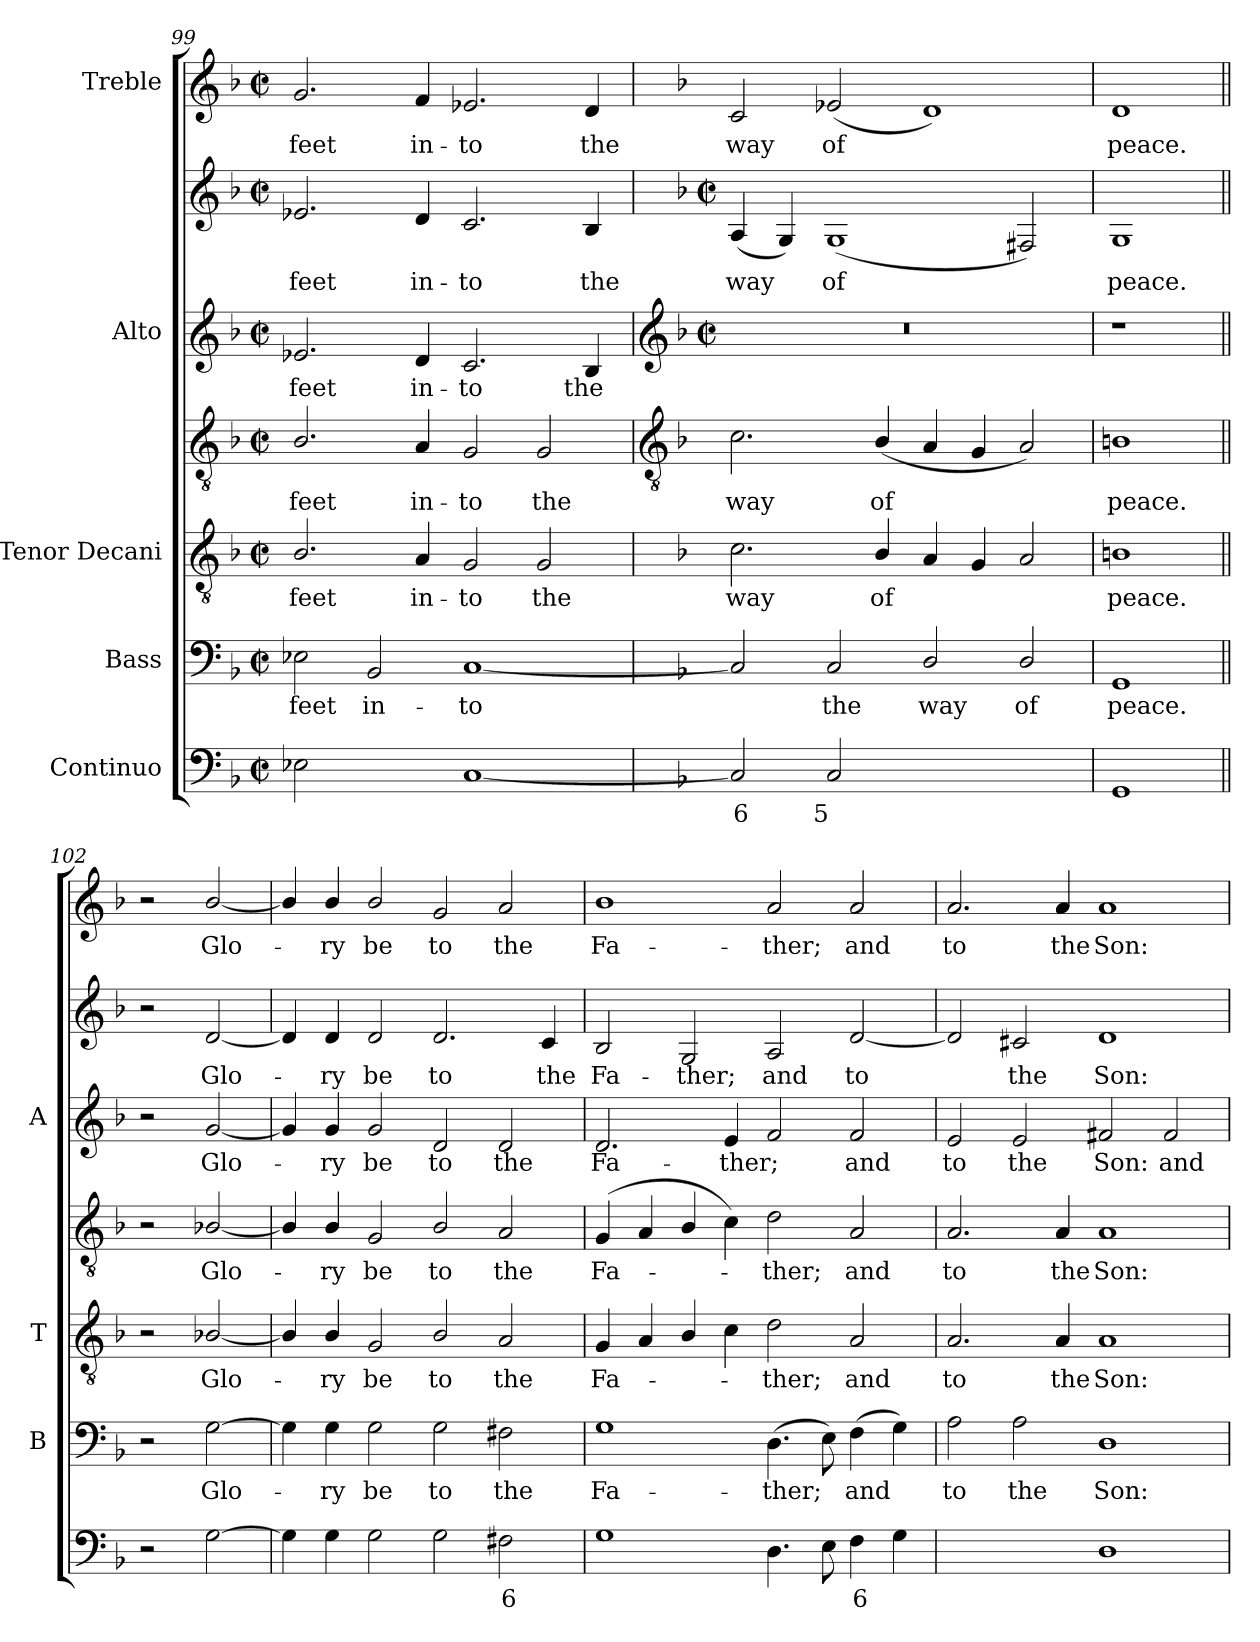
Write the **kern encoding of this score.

**kern	**text	**text	**kern	**text	**kern	**text	**kern	**text	**kern	**text	**kern	**text	**kern	**text
*part5	*part5	*part5	*part4	*part4	*part3	*part3	*part3	*part3	*part2	*part2	*part2	*part2	*part1	*part1
*staff7	*staff7	*staff7	*staff6	*staff6	*staff5	*staff5	*staff4	*staff4	*staff3	*staff3	*staff2	*staff2	*staff1	*staff1
*I"Continuo	*	*	*I"Bass	*	*I"Tenor Decani	*	*	*	*I"Alto	*	*	*	*I"Treble	*
*	*	*	*I'B	*	*I'T	*	*	*	*I'A	*	*	*	*	*
*clefF4	*	*	*clefF4	*	*clefGv2	*	*clefGv2	*	*	*	*clefG2	*	*clefG2	*
*k[b-]	*	*	*k[b-]	*	*k[b-]	*	*k[b-]	*	*k[b-]	*	*k[b-]	*	*k[b-]	*
*F:	*	*	*F:	*	*F:	*	*F:	*	*F:	*	*F:	*	*F:	*
*M4/2	*	*	*M4/2	*	*M4/2	*	*M4/2	*	*M4/2	*	*M4/2	*	*M4/2	*
*met(c|)	*	*	*met(c|)	*	*met(c|)	*	*met(c|)	*	*met(c|)	*	*met(c|)	*	*met(c|)	*
=99	=99	=99	=99	=99	=99	=99	=99	=99	=99	=99	=99	=99	=99	=99
!	!	!	!	!LO:LY:b	!	!LO:LY:b	!	!LO:LY:b	!	!LO:LY:b	!	!LO:LY:b	!	!LO:LY:b
2E-X	.	.	2E-X	feet	2.B-/	feet	2.B-/	feet	2.e-X	feet	2.e-X	feet	2.g	feet
!	!LO:LY:b	!LO:LY:b	!	!LO:LY:b	!	!	!	!	!	!	!	!	!	!
[4BB-yy	6	4	2BB-	in-	.	.	.	.	.	.	.	.	.	.
!	!LO:LY:b	!LO:LY:b	!	!	!	!LO:LY:b	!	!LO:LY:b	!	!LO:LY:b	!	!LO:LY:b	!	!LO:LY:b
4BB-yy]	5	3	.	.	4A	in-	4A	in-	4d	in-	4d	in-	4f	in-
!	!	!	!	!LO:LY:b	!	!LO:LY:b	!	!LO:LY:b	!	!LO:LY:b	!	!LO:LY:b	!	!LO:LY:b
[1C	.	.	[1C	-to	2G	-to	2G	-to	2.c	-to	2.c	-to	2.e-X	-to
!	!	!	!	!	!	!LO:LY:b	!	!LO:LY:b	!	!	!	!	!	!
.	.	.	.	.	2G	the	2G	the	.	.	.	.	.	.
!	!	!	!	!	!	!	!	!	!	!LO:LY:b	!	!LO:LY:b	!	!LO:LY:b
.	.	.	.	.	.	.	.	.	4B-	the	4B-	the	4d	the
!!LO:LB:g=z
=100	=100	=100	=100	=100	=100	=100	=100	=100	=100	=100	=100	=100	=100	=100
*	*	*	*	*	*	*	*clefGv2	*	*clefG2	*	*	*	*	*
*	*	*	*	*	*	*	*	*	*k[b-]	*	*k[b-]	*	*	*
*	*	*	*	*	*	*	*	*	*F:	*	*F:	*	*	*
*	*	*	*	*	*	*	*	*	*M4/2	*	*M4/2	*	*	*
*	*	*	*	*	*	*	*	*	*met(c|)	*	*met(c|)	*	*	*
!	!LO:LY:b	!	!	!	!	!LO:LY:b	!	!LO:LY:b	!	!	!	!LO:LY:b	!	!LO:LY:b
2C]	6	.	2C]	.	2.c	way	2.c	way	0r	.	(<4A	way	2c	way
.	.	.	.	.	.	.	.	.	.	.	4G)	.	.	.
!	!LO:LY:b	!	!	!LO:LY:b	!	!	!	!	!	!	!	!LO:LY:b	!	!LO:LY:b
2C	5	.	2C	the	.	.	.	.	.	.	(<1G	of	(<2e-X	of
!	!	!	!	!	!	!LO:LY:b	!	!LO:LY:b	!	!	!	!	!	!
.	.	.	.	.	4B-/	of	(<4B-/	of	.	.	.	.	.	.
!	!LO:LY:b	!	!	!LO:LY:b	!	!	!	!	!	!	!	!	!	!
[2D/yy	4	.	2D/	way	4A	.	4A	.	.	.	.	.	1d)	.
.	.	.	.	.	4G	.	4G	.	.	.	.	.	.	.
!	!LO:LY:b	!	!	!LO:LY:b	!	!	!	!	!	!	!	!	!	!
2D/yy]	3	.	2D/	of	2A	.	2A)	.	.	.	2F#X)	.	.	.
=101	=101	=101	=101	=101	=101	=101	=101	=101	=101	=101	=101	=101	=101	=101
!	!	!	!	!LO:LY:b	!	!LO:LY:b	!	!LO:LY:b	!	!	!	!LO:LY:b	!	!LO:LY:b
1GG	.	.	1GG	peace.	1Bn	peace.	1Bn	peace.	1r	.	1G	peace.	1d	peace.
=102||	=102||	=102||	=102||	=102||	=102||	=102||	=102||	=102||	=102||	=102||	=102||	=102||	=102||	=102||
2r	.	.	2r	.	2r	.	2r	.	2r	.	2r	.	2r	.
!	!	!	!	!LO:LY:b	!	!LO:LY:b	!	!LO:LY:b	!	!LO:LY:b	!	!LO:LY:b	!	!LO:LY:b
[2G	.	.	[2G	Glo-	[2B-X/	Glo-	[2B-X/	Glo-	[2g	Glo-	[2d	Glo-	[2b-/	Glo-
=103	=103	=103	=103	=103	=103	=103	=103	=103	=103	=103	=103	=103	=103	=103
4G]	.	.	4G]	.	4B-/]	.	4B-/]	.	4g]	.	4d]	.	4b-/]	.
!	!	!	!	!LO:LY:b	!	!LO:LY:b	!	!LO:LY:b	!	!LO:LY:b	!	!LO:LY:b	!	!LO:LY:b
4G	.	.	4G	ry	4B-/	ry	4B-/	ry	4g	ry	4d	ry	4b-/	ry
!	!	!	!	!LO:LY:b	!	!LO:LY:b	!	!LO:LY:b	!	!LO:LY:b	!	!LO:LY:b	!	!LO:LY:b
2G	.	.	2G	be	2G	be	2G	be	2g	be	2d	be	2b-/	be
!	!	!	!	!LO:LY:b	!	!LO:LY:b	!	!LO:LY:b	!	!LO:LY:b	!	!LO:LY:b	!	!LO:LY:b
2G	.	.	2G	to	2B-/	to	2B-/	to	2d	to	2.d	to	2g	to
!	!LO:LY:b	!	!	!LO:LY:b	!	!LO:LY:b	!	!LO:LY:b	!	!LO:LY:b	!	!	!	!LO:LY:b
2F#X	6	.	2F#X	the	2A	the	2A	the	2d	the	.	.	2a	the
!	!	!	!	!	!	!	!	!	!	!	!	!LO:LY:b	!	!
.	.	.	.	.	.	.	.	.	.	.	4c	the	.	.
=104	=104	=104	=104	=104	=104	=104	=104	=104	=104	=104	=104	=104	=104	=104
!	!	!	!	!LO:LY:b	!	!LO:LY:b	!	!LO:LY:b	!	!LO:LY:b	!	!LO:LY:b	!	!LO:LY:b
1G	.	.	1G	Fa-	4G	Fa-	(<4G	Fa-	2.d	Fa-	2B-	Fa-	1b-	Fa-
.	.	.	.	.	4A	.	4A	.	.	.	.	.	.	.
!	!	!	!	!	!	!	!	!	!	!	!	!LO:LY:b	!	!
.	.	.	.	.	4B-/	.	4B-/	.	.	.	2G	-ther;	.	.
!	!	!	!	!	!	!	!	!	!	!LO:LY:b	!	!	!	!
.	.	.	.	.	4c	.	4c)	.	4e	-ther;	.	.	.	.
!	!	!	!	!LO:LY:b	!	!LO:LY:b	!	!LO:LY:b	!	!	!	!LO:LY:b	!	!LO:LY:b
4.D	.	.	(>4.D	-ther;	2d	ther;	2d	ther;	2f	.	2A	and	2a	-ther;
8E	.	.	8E)	.	.	.	.	.	.	.	.	.	.	.
!	!LO:LY:b	!	!	!LO:LY:b	!	!LO:LY:b	!	!LO:LY:b	!	!LO:LY:b	!	!LO:LY:b	!	!LO:LY:b
4F	6	.	(>4F	and	2A	and	2A	and	2f	and	[2d	to	2a	and
4G	.	.	4G)	.	.	.	.	.	.	.	.	.	.	.
=105	=105	=105	=105	=105	=105	=105	=105	=105	=105	=105	=105	=105	=105	=105
!	!LO:LY:b	!	!	!LO:LY:b	!	!LO:LY:b	!	!LO:LY:b	!	!LO:LY:b	!	!	!	!LO:LY:b
[2Ayy	4	.	2A	to	2.A	to	2.A	to	2e	to	2d]	.	2.a	to
!	!LO:LY:b	!	!	!LO:LY:b	!	!	!	!	!	!LO:LY:b	!	!LO:LY:b	!	!
2Ayy]	3	.	2A	the	.	.	.	.	2e	the	2c#X	the	.	.
!	!	!	!	!	!	!LO:LY:b	!	!LO:LY:b	!	!	!	!	!	!LO:LY:b
.	.	.	.	.	4A	the	4A	the	.	.	.	.	4a	the
!	!	!	!	!LO:LY:b	!	!LO:LY:b	!	!LO:LY:b	!	!LO:LY:b	!	!LO:LY:b	!	!LO:LY:b
1D	.	.	1D	Son:	1A	Son:	1A	Son:	2f#X	Son:	1d	Son:	1a	Son:
!	!	!	!	!	!	!	!	!	!	!LO:LY:b	!	!	!	!
.	.	.	.	.	.	.	.	.	2f#	and	.	.	.	.
=	=	=	=	=	=	=	=	=	=	=	=	=	=	=
*-	*-	*-	*-	*-	*-	*-	*-	*-	*-	*-	*-	*-	*-	*-
